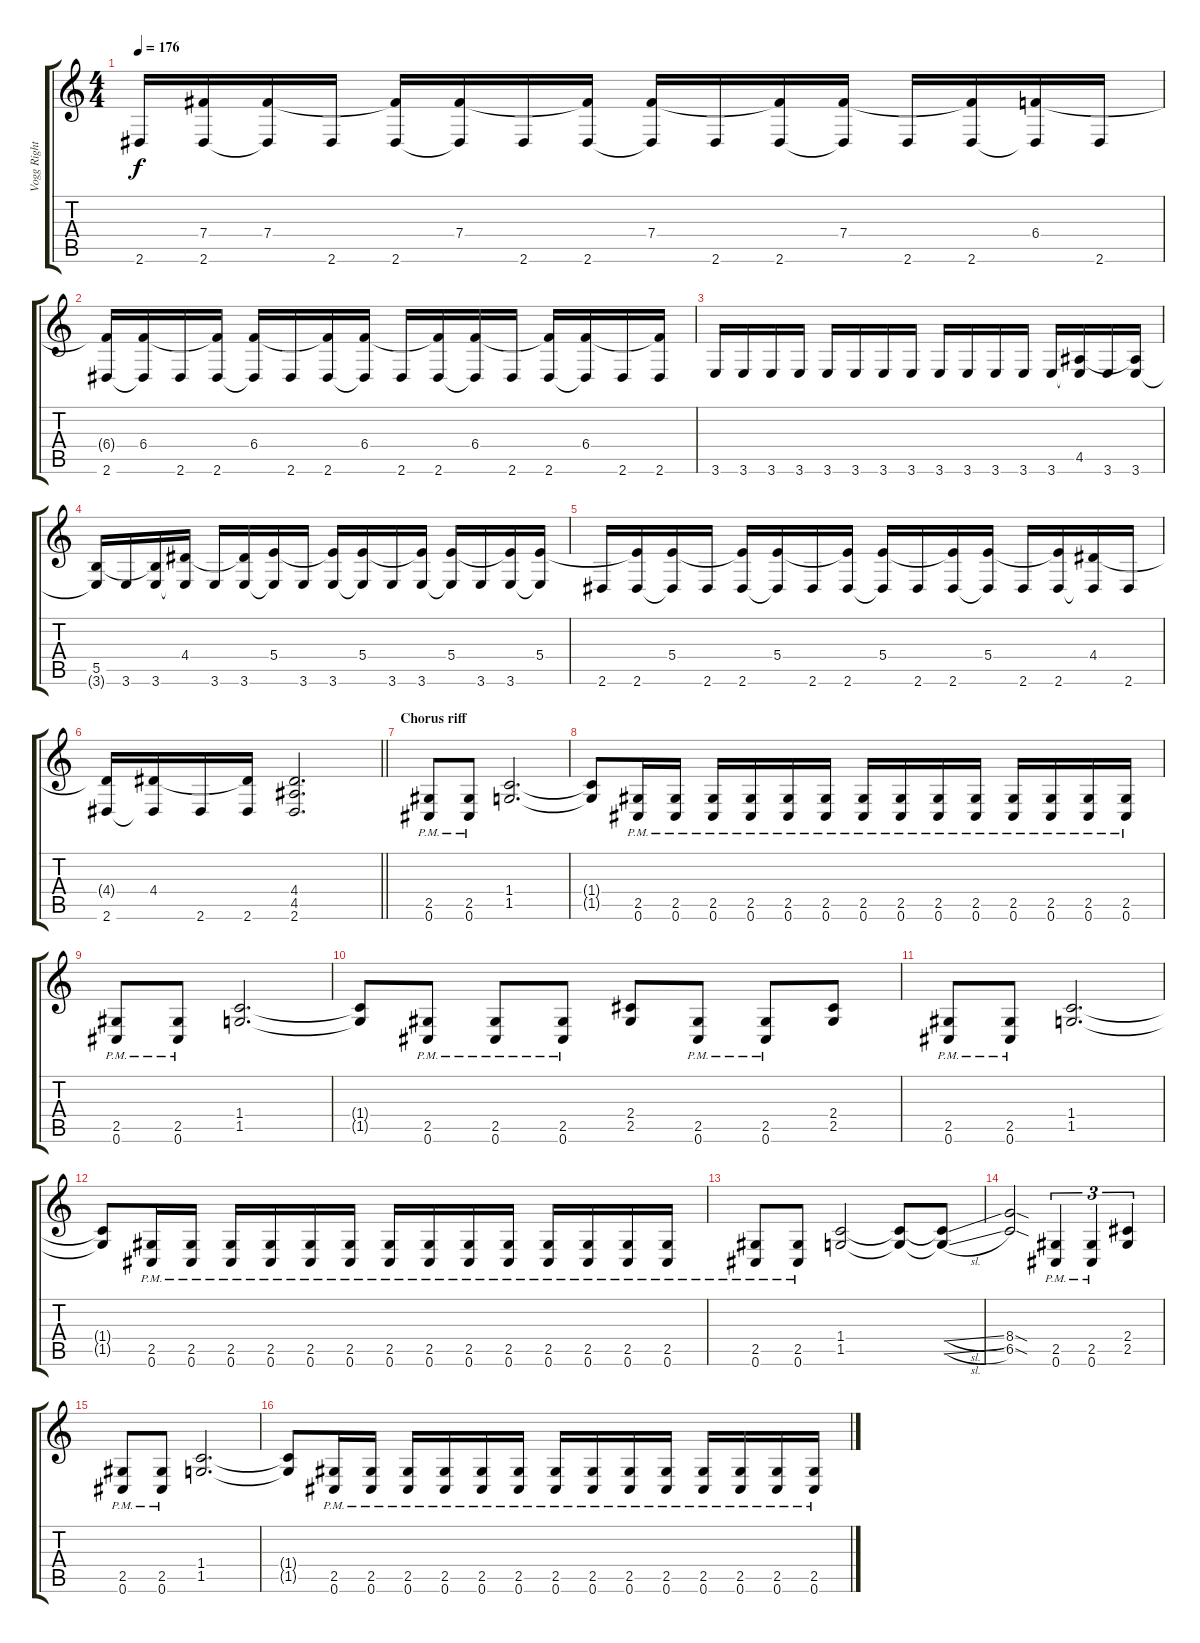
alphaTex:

\track ("Vogg Right" "Vogg Right") {instrument distortionguitar}
\staff {score tabs}
\tuning (Db4 Ab3 E3 B2 Gb2 Db2) {hide}
\ts (4 4)
\tempo 176
\clef g2
\ks c
2.6.16{dy f} (7.4{t} 2.6).16 (7.4 2.6{t}).16 2.6.16 (7.4{t} 2.6).16 (7.4 2.6{t}).16 2.6.16 (7.4{t} 2.6).16 (7.4 2.6{t}).16 2.6.16 (7.4{t} 2.6).16 (7.4 2.6{t}).16 2.6.16 (7.4{t} 2.6).16 (6.4 2.6{t}).16 2.6.16 |
(6.4{t} 2.6).16 (6.4 2.6{t}).16 2.6.16 (6.4{t} 2.6).16 (6.4 2.6{t}).16 2.6.16 (6.4{t} 2.6).16 (6.4 2.6{t}).16 2.6.16 (6.4{t} 2.6).16 (6.4 2.6{t}).16 2.6.16 (6.4{t} 2.6).16 (6.4 2.6{t}).16 2.6.16 (6.4{t} 2.6).16 |
3.6.16 3.6.16 3.6.16 3.6.16 3.6.16 3.6.16 3.6.16 3.6.16 3.6.16 3.6.16 3.6.16 3.6.16 3.6.16 (4.5 3.6{t}).16 3.6.16 (4.5{t} 3.6).16 |
(5.5 3.6{t}).16 3.6.16 (5.5{t} 3.6).16 (4.4 3.6{t}).16 3.6.16 (4.4{t} 3.6).16 (5.4 3.6{t}).16 3.6.16 (5.4{t} 3.6).16 (5.4 3.6{t}).16 3.6.16 (5.4{t} 3.6).16 (5.4 3.6{t}).16 3.6.16 (5.4{t} 3.6).16 (5.4 3.6{t}).16 |
2.6.16 (5.4{t} 2.6).16 (5.4 2.6{t}).16 2.6.16 (5.4{t} 2.6).16 (5.4 2.6{t}).16 2.6.16 (5.4{t} 2.6).16 (5.4 2.6{t}).16 2.6.16 (5.4{t} 2.6).16 (5.4 2.6{t}).16 2.6.16 (5.4{t} 2.6).16 (4.4 2.6{t}).16 2.6.16 |
\barLineRight lightlight
(4.4{t} 2.6).16 (4.4 2.6{t}).16 2.6.16 (4.4{t} 2.6).16 (4.4 4.5 2.6).2{d} |
\section ("" "Chorus riff")
(2.5{pm} 0.6{pm}).8 (2.5{pm} 0.6{pm}).8 (1.4 1.5).2{d} |
(1.4{t} 1.5{t}).8 (2.5{pm} 0.6{pm}).16 (2.5{pm} 0.6{pm}).16 (2.5{pm} 0.6{pm}).16 (2.5{pm} 0.6{pm}).16 (2.5{pm} 0.6{pm}).16 (2.5{pm} 0.6{pm}).16 (2.5{pm} 0.6{pm}).16 (2.5{pm} 0.6{pm}).16 (2.5{pm} 0.6{pm}).16 (2.5{pm} 0.6{pm}).16 (2.5{pm} 0.6{pm}).16 (2.5{pm} 0.6{pm}).16 (2.5{pm} 0.6{pm}).16 (2.5{pm} 0.6{pm}).16 |
(2.5{pm} 0.6{pm}).8 (2.5{pm} 0.6{pm}).8 (1.4 1.5).2{d} |
(1.4{t} 1.5{t}).8 (2.5{pm} 0.6{pm}).8 (2.5{pm} 0.6{pm}).8 (2.5{pm} 0.6{pm}).8 (2.4 2.5).8 (2.5{pm} 0.6{pm}).8 (2.5{pm} 0.6{pm}).8 (2.4 2.5).8 |
(2.5{pm} 0.6{pm}).8 (2.5{pm} 0.6{pm}).8 (1.4 1.5).2{d} |
(1.4{t} 1.5{t}).8 (2.5{pm} 0.6{pm}).16 (2.5{pm} 0.6{pm}).16 (2.5{pm} 0.6{pm}).16 (2.5{pm} 0.6{pm}).16 (2.5{pm} 0.6{pm}).16 (2.5{pm} 0.6{pm}).16 (2.5{pm} 0.6{pm}).16 (2.5{pm} 0.6{pm}).16 (2.5{pm} 0.6{pm}).16 (2.5{pm} 0.6{pm}).16 (2.5{pm} 0.6{pm}).16 (2.5{pm} 0.6{pm}).16 (2.5{pm} 0.6{pm}).16 (2.5{pm} 0.6{pm}).16 |
(2.5{pm} 0.6{pm}).8 (2.5{pm} 0.6{pm}).8 (1.4 1.5).2 (1.4{t} 1.5{t}).8 (1.4{sl t} 1.5{sl t}).8 |
(8.4{sod} 6.5{sod}).2 (2.5{pm} 0.6{pm}).4{tu (3 2)} (2.5{pm} 0.6{pm}).4{tu (3 2)} (2.4 2.5).4{tu (3 2)} |
(2.5{pm} 0.6{pm}).8 (2.5{pm} 0.6{pm}).8 (1.4 1.5).2{d} |
(1.4{t} 1.5{t}).8 (2.5{pm} 0.6{pm}).16 (2.5{pm} 0.6{pm}).16 (2.5{pm} 0.6{pm}).16 (2.5{pm} 0.6{pm}).16 (2.5{pm} 0.6{pm}).16 (2.5{pm} 0.6{pm}).16 (2.5{pm} 0.6{pm}).16 (2.5{pm} 0.6{pm}).16 (2.5{pm} 0.6{pm}).16 (2.5{pm} 0.6{pm}).16 (2.5{pm} 0.6{pm}).16 (2.5{pm} 0.6{pm}).16 (2.5{pm} 0.6{pm}).16 (2.5{pm} 0.6{pm}).16
